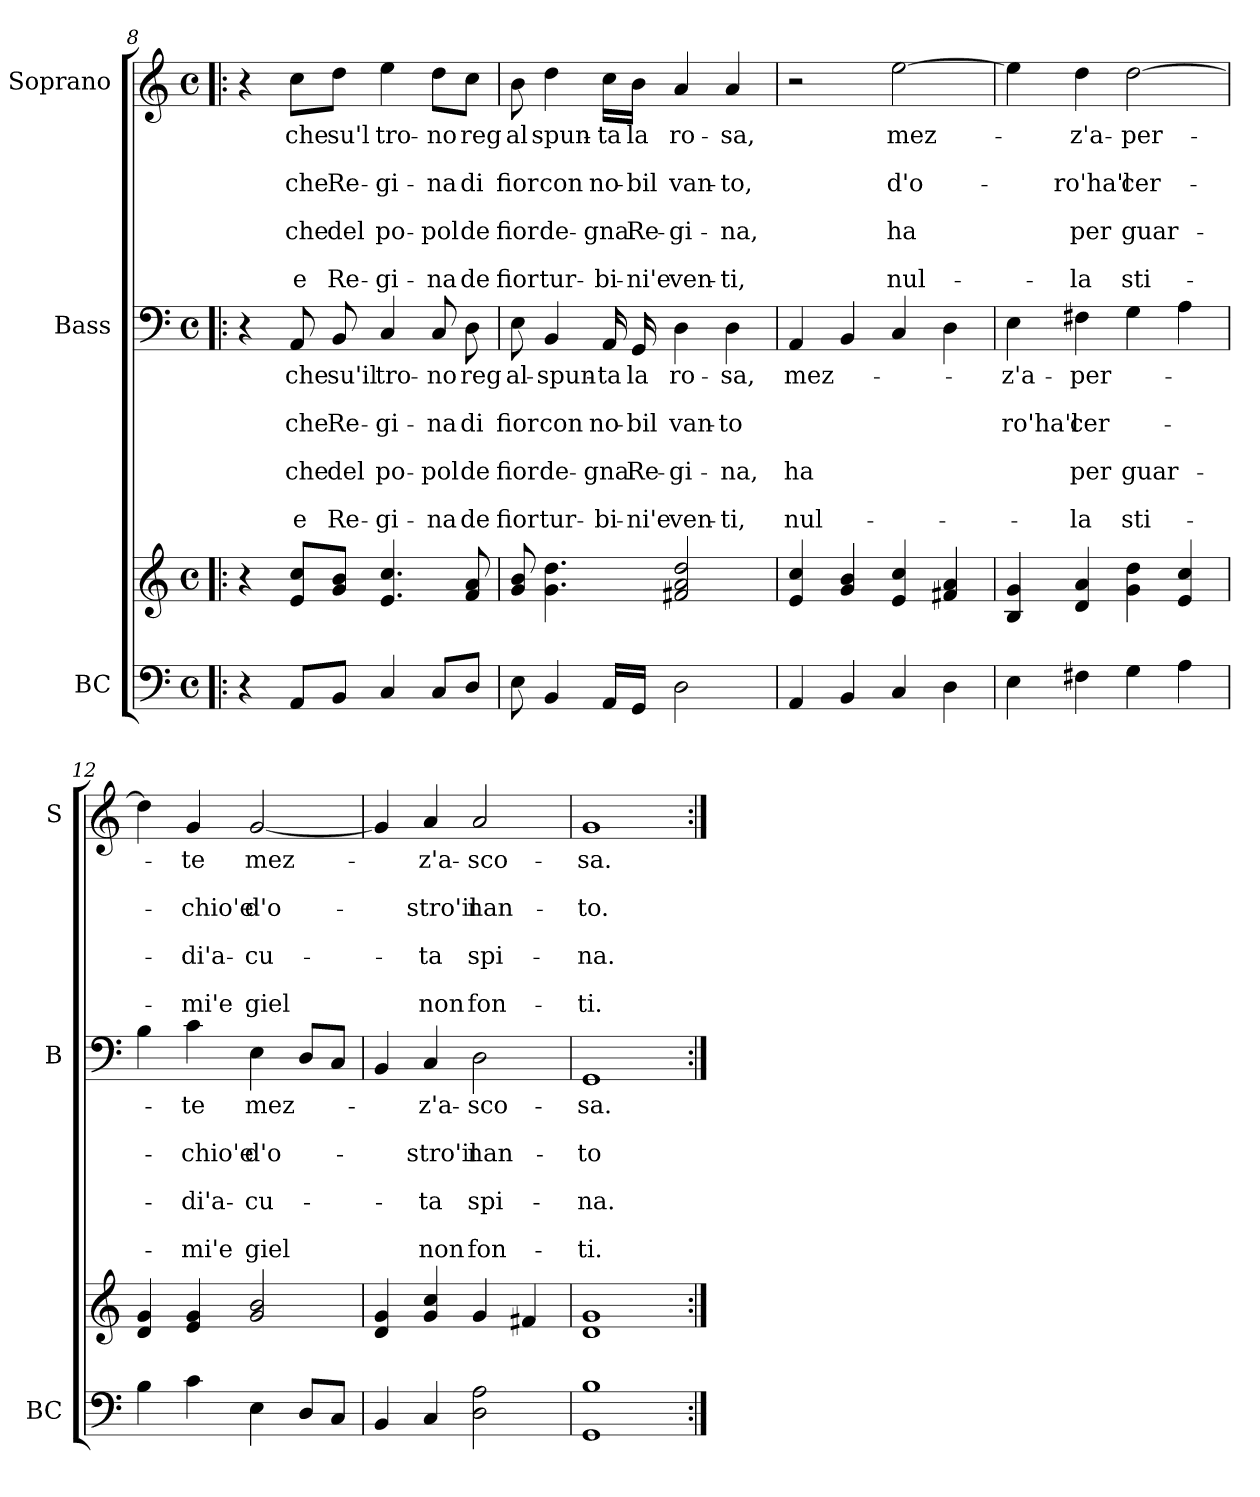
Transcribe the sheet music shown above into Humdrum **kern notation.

**kern	**kern	**kern	**text	**text	**text	**text	**text	**text	**text	**kern	**text	**text	**text	**text	**text	**text	**text
*part3	*part3	*part2	*part2	*part2	*part2	*part2	*part2	*part2	*part2	*part1	*part1	*part1	*part1	*part1	*part1	*part1	*part1
*staff4	*staff3	*staff2	*staff2	*staff2	*staff2	*staff2	*staff2	*staff2	*staff2	*staff1	*staff1	*staff1	*staff1	*staff1	*staff1	*staff1	*staff1
*I"BC	*	*I"Bass	*	*	*	*	*	*	*	*I"Soprano	*	*	*	*	*	*	*
*I'BC	*	*I'B	*	*	*	*	*	*	*	*I'S	*	*	*	*	*	*	*
*clefF4	*clefG2	*clefF4	*	*	*	*	*	*	*	*clefG2	*	*	*	*	*	*	*
*k[]	*k[]	*k[]	*	*	*	*	*	*	*	*k[]	*	*	*	*	*	*	*
*C:	*C:	*C:	*	*	*	*	*	*	*	*C:	*	*	*	*	*	*	*
*M4/4	*M4/4	*M4/4	*	*	*	*	*	*	*	*M4/4	*	*	*	*	*	*	*
*met(c)	*met(c)	*met(c)	*	*	*	*	*	*	*	*met(c)	*	*	*	*	*	*	*
=8!|:	=8!|:	=8!|:	=8!|:	=8!|:	=8!|:	=8!|:	=8!|:	=8!|:	=8!|:	=8!|:	=8!|:	=8!|:	=8!|:	=8!|:	=8!|:	=8!|:	=8!|:
4r	4r	4r	.	.	.	.	.	.	.	4r	.	.	.	.	.	.	.
8AA/L	8e/ 8cc/L	8AA/	che	.	che	.	che	.	e	8cc\L	che	.	che	.	che	.	e
8BB/J	8g/ 8b/J	8BB/	su'il	.	Re-	.	del	.	Re-	8dd\J	su'l	.	Re-	.	del	.	Re-
4C/	4.e/ 4.cc/	4C/	tro-	.	-gi-	.	po-	.	-gi-	4ee\	tro-	.	-gi-	.	po-	.	-gi-
8C/L	.	8C/	-no	.	-na	.	-pol	.	-na	8dd\L	-no	.	-na	.	-pol	.	-na
8D/J	8f/ 8a/	8D\	reg	.	di	.	de	.	de	8cc\J	reg	.	di	.	de	.	de
!!LO:PB:g=z
=9	=9	=9	=9	=9	=9	=9	=9	=9	=9	=9	=9	=9	=9	=9	=9	=9	=9
8E\	8g/ 8b/	8E\	al-	.	fior	.	fior	.	fior	8b\	al	.	fior	.	fior	.	fior
4BB/	4.g\ 4.dd\	4BB/	-spun-	.	con	.	de-	.	tur-	4dd\	spun-	.	con	.	de-	.	tur-
16AA/LL	.	16AA/	-ta	.	no-	.	-gna	.	-bi-	16cc\LL	-ta	.	no-	.	-gna	.	-bi-
16GG/JJ	.	16GG/	la	.	-bil	.	Re-	.	-ni'e	16b\JJ	la	.	-bil	.	Re-	.	-ni'e
2D\	2f#X/ 2a/ 2dd/	4D\	ro-	.	van-	.	-gi-	.	ven-	4a/	ro-	.	van-	.	-gi-	.	ven-
.	.	4D\	-sa,	.	-to	.	-na,	.	-ti,	4a/	-sa,	.	-to,	.	-na,	.	-ti,
=10	=10	=10	=10	=10	=10	=10	=10	=10	=10	=10	=10	=10	=10	=10	=10	=10	=10
4AA/	4e/ 4cc/	4AA/	mez-	.	.	.	ha	.	nul-	2r	.	.	.	.	.	.	.
4BB/	4g/ 4b/	4BB/	.	.	.	.	.	.	.	.	.	.	.	.	.	.	.
4C/	4e/ 4cc/	4C/	.	.	.	.	.	.	.	[2ee\	mez-	.	d'o-	.	ha	.	nul-
4D\	4f#X/ 4a/	4D\	.	.	.	.	.	.	.	.	.	.	.	.	.	.	.
=11	=11	=11	=11	=11	=11	=11	=11	=11	=11	=11	=11	=11	=11	=11	=11	=11	=11
4E\	4B/ 4g/	4E\	-z'a-	.	ro'ha'l	.	.	.	.	4ee\]	.	.	.	.	.	.	.
4F#X\	4d/ 4a/	4F#X\	-per-	.	cer-	.	per	.	-la	4dd\	-z'a-	.	-ro'ha'l	.	per	.	-la
4G\	4g\ 4dd\	4G\	.	.	.	.	guar-	.	sti-	[2dd\	-per-	.	cer-	.	guar-	.	sti-
4A\	4e/ 4cc/	4A\	.	.	.	.	.	.	.	.	.	.	.	.	.	.	.
=12	=12	=12	=12	=12	=12	=12	=12	=12	=12	=12	=12	=12	=12	=12	=12	=12	=12
4B\	4d/ 4g/	4B\	.	.	.	.	.	.	.	4dd\]	.	.	.	.	.	.	.
4c\	4e/ 4g/	4c\	-te	.	-chio'e	.	-di'a-	.	-mi'e	4g/	-te	.	-chio'e	.	-di'a-	.	-mi'e
4E\	2g/ 2b/	4E\	mez-	.	d'o-	.	-cu-	.	giel	[2g/	mez-	.	d'o-	.	-cu-	.	giel
8D/L	.	8D/L	.	.	.	.	.	.	.	.	.	.	.	.	.	.	.
8C/J	.	8C/J	.	.	.	.	.	.	.	.	.	.	.	.	.	.	.
=13	=13	=13	=13	=13	=13	=13	=13	=13	=13	=13	=13	=13	=13	=13	=13	=13	=13
4BB/	4d/ 4g/	4BB/	.	.	.	.	.	.	.	4g/]	.	.	.	.	.	.	.
4C/	4g/ 4cc/	4C/	-z'a-	.	-stro'il	.	-ta	.	non	4a/	-z'a-	.	-stro'il	.	-ta	.	non
2D\ 2A\	4g/	2D\	-sco-	.	nan-	.	spi-	.	fon-	2a/	-sco-	.	nan-	.	spi-	.	fon-
.	4f#X/	.	.	.	.	.	.	.	.	.	.	.	.	.	.	.	.
=14	=14	=14	=14	=14	=14	=14	=14	=14	=14	=14	=14	=14	=14	=14	=14	=14	=14
1GG 1B	1d 1g	1GG	-sa.	.	-to	.	-na.	.	-ti.	1g	-sa.	.	-to.	.	-na.	.	-ti.
=:|!	=:|!	=:|!	=:|!	=:|!	=:|!	=:|!	=:|!	=:|!	=:|!	=:|!	=:|!	=:|!	=:|!	=:|!	=:|!	=:|!	=:|!
*-	*-	*-	*-	*-	*-	*-	*-	*-	*-	*-	*-	*-	*-	*-	*-	*-	*-
